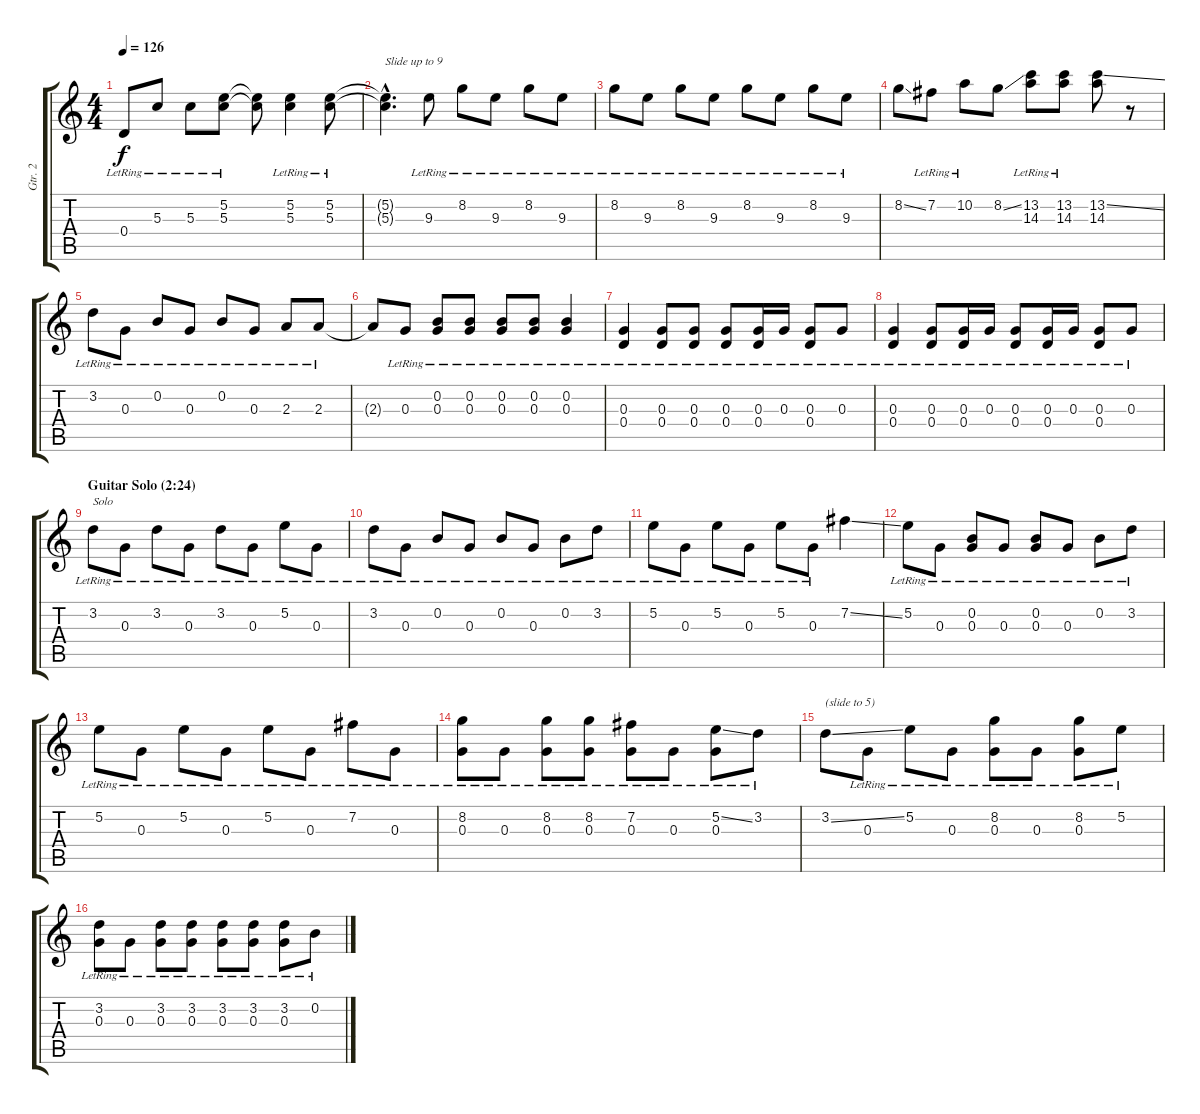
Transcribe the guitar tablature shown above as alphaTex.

\track ("Gtr. 2" "Gtr. 2") {instrument electricguitarclean}
\staff {score tabs}
\tuning (E4 B3 G3 D3 A2 E2) {hide}
\ts (4 4)
\tempo 126
\clef g2
\ks c
0.4{lr}.8{dy f} 5.3{lr}.8 5.3{lr}.8 (5.2{lr} 5.3{lr}).8 (5.2{t} 5.3{t}).8 (5.2{lr} 5.3{lr}).4 (5.2{lr} 5.3{lr}).8 |
(5.2{hac t} 5.3{hac t}).4{d txt "Slide up to 9"} 9.3{lr}.8 8.2{lr}.8 9.3{lr}.8 8.2{lr}.8 9.3{lr}.8 |
8.2{lr}.8 9.3{lr}.8 8.2{lr}.8 9.3{lr}.8 8.2{lr}.8 9.3{lr}.8 8.2{lr}.8 9.3{lr}.8 |
8.2{ss}.8 7.2{lr}.8 10.2{lr}.8 8.2{ss}.8 (13.2{lr} 14.3{lr}).8 (13.2{lr} 14.3{lr}).8 (13.2{ss} 14.3).8 r.8 |
3.2{lr}.8 0.3{lr}.8 0.2{lr}.8 0.3{lr}.8 0.2{lr}.8 0.3{lr}.8 2.3{lr}.8 2.3{lr}.8 |
2.3{t}.8 0.3{lr}.8 (0.2{lr} 0.3{lr}).8 (0.2{lr} 0.3{lr}).8 (0.2{lr} 0.3{lr}).8 (0.2{lr} 0.3{lr}).8 (0.2{lr} 0.3{lr}).4 |
(0.3{lr} 0.4{lr}).4 (0.3{lr} 0.4{lr}).8 (0.3{lr} 0.4{lr}).8 (0.3{lr} 0.4{lr}).8 (0.3{lr} 0.4{lr}).16 0.3{lr}.16 (0.3{lr} 0.4{lr}).8 0.3{lr}.8 |
(0.3{lr} 0.4{lr}).4 (0.3{lr} 0.4{lr}).8 (0.3{lr} 0.4{lr}).16 0.3{lr}.16 (0.3{lr} 0.4{lr}).8 (0.3{lr} 0.4{lr}).16 0.3{lr}.16 (0.3{lr} 0.4{lr}).8 0.3{lr}.8 |
\section ("" "Guitar Solo (2:24)")
3.2{lr}.8{txt "Solo"} 0.3{lr}.8 3.2{lr}.8 0.3{lr}.8 3.2{lr}.8 0.3{lr}.8 5.2{lr}.8 0.3{lr}.8 |
3.2{lr}.8 0.3{lr}.8 0.2{lr}.8 0.3{lr}.8 0.2{lr}.8 0.3{lr}.8 0.2{lr}.8 3.2{lr}.8 |
5.2{lr}.8 0.3{lr}.8 5.2{lr}.8 0.3{lr}.8 5.2{lr}.8 0.3{lr}.8 7.2{ss}.4 |
5.2{lr}.8 0.3{lr}.8 (0.2{lr} 0.3{lr}).8 0.3{lr}.8 (0.2{lr} 0.3{lr}).8 0.3{lr}.8 0.2{lr}.8 3.2{lr}.8 |
5.2{lr}.8 0.3{lr}.8 5.2{lr}.8 0.3{lr}.8 5.2{lr}.8 0.3{lr}.8 7.2{lr}.8 0.3{lr}.8 |
(8.2{lr} 0.3{lr}).8 0.3{lr}.8 (8.2{lr} 0.3{lr}).8 (8.2{lr} 0.3{lr}).8 (7.2{lr} 0.3{lr}).8 0.3{lr}.8 (5.2{ss} 0.3{lr}).8 3.2{lr}.8 |
3.2{ss}.8{txt "(slide to 5)"} 0.3{lr}.8 5.2{lr}.8 0.3{lr}.8 (8.2{lr} 0.3{lr}).8 0.3{lr}.8 (8.2{lr} 0.3{lr}).8 5.2{lr}.8 |
(3.2{lr} 0.3{lr}).8 0.3{lr}.8 (3.2{lr} 0.3{lr}).8 (3.2{lr} 0.3{lr}).8 (3.2{lr} 0.3{lr}).8 (3.2{lr} 0.3{lr}).8 (3.2{lr} 0.3{lr}).8 0.2{lr}.8
